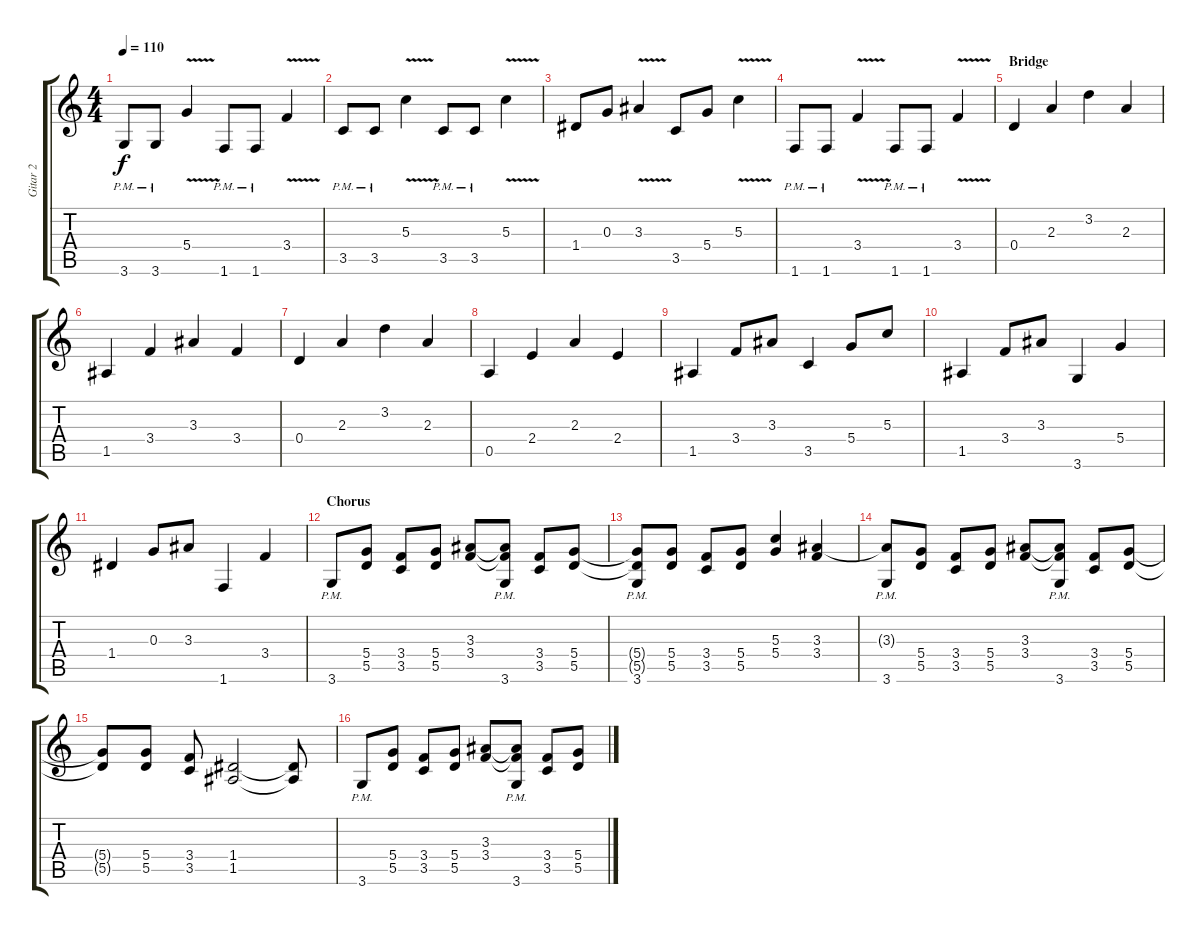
\track ("Gitar 2" "Gitar 2") {instrument overdrivenguitar}
\staff {score tabs}
\tuning (E4 B3 G3 D3 A2 E2) {hide}
\ts (4 4)
\tempo 110
\clef g2
\ks c
3.6{pm}.8{dy f} 3.6{pm}.8 5.4{v}.4 1.6{pm}.8 1.6{pm}.8 3.4{v}.4 |
3.5{pm}.8 3.5{pm}.8 5.3{v}.4 3.5{pm}.8 3.5{pm}.8 5.3{v}.4 |
1.4.8 0.3.8 3.3{v}.4 3.5.8 5.4.8 5.3{v}.4 |
1.6{pm}.8 1.6{pm}.8 3.4{v}.4 1.6{pm}.8 1.6{pm}.8 3.4{v}.4 |
\section ("" "Bridge")
0.4.4 2.3.4 3.2.4 2.3.4 |
1.5.4 3.4.4 3.3.4 3.4.4 |
0.4.4 2.3.4 3.2.4 2.3.4 |
0.5.4 2.4.4 2.3.4 2.4.4 |
1.5.4 3.4.8 3.3.8 3.5.4 5.4.8 5.3.8 |
1.5.4 3.4.8 3.3.8 3.6.4 5.4.4 |
1.4.4 0.3.8 3.3.8 1.6.4 3.4.4 |
\section ("" "Chorus")
3.6{pm}.8 (5.4 5.5).8 (3.4 3.5).8 (5.4 5.5).8 (3.3 3.4).8 (3.3{t} 3.4{t} 3.6{pm}).8 (3.4 3.5).8 (5.4 5.5).8 |
(5.4{t} 5.5{t} 3.6{pm}).8 (5.4 5.5).8 (3.4 3.5).8 (5.4 5.5).8 (5.3 5.4).4 (3.3 3.4).4 |
(3.3{t} 3.6{pm}).8 (5.4 5.5).8 (3.4 3.5).8 (5.4 5.5).8 (3.3 3.4).8 (3.3{t} 3.4{t} 3.6{pm}).8 (3.4 3.5).8 (5.4 5.5).8 |
(5.4{t} 5.5{t}).8 (5.4 5.5).8 (3.4 3.5).8 (1.4 1.5).2 (1.4{t} 1.5{t}).8 |
3.6{pm}.8 (5.4 5.5).8 (3.4 3.5).8 (5.4 5.5).8 (3.3 3.4).8 (3.3{t} 3.4{t} 3.6{pm}).8 (3.4 3.5).8 (5.4 5.5).8
